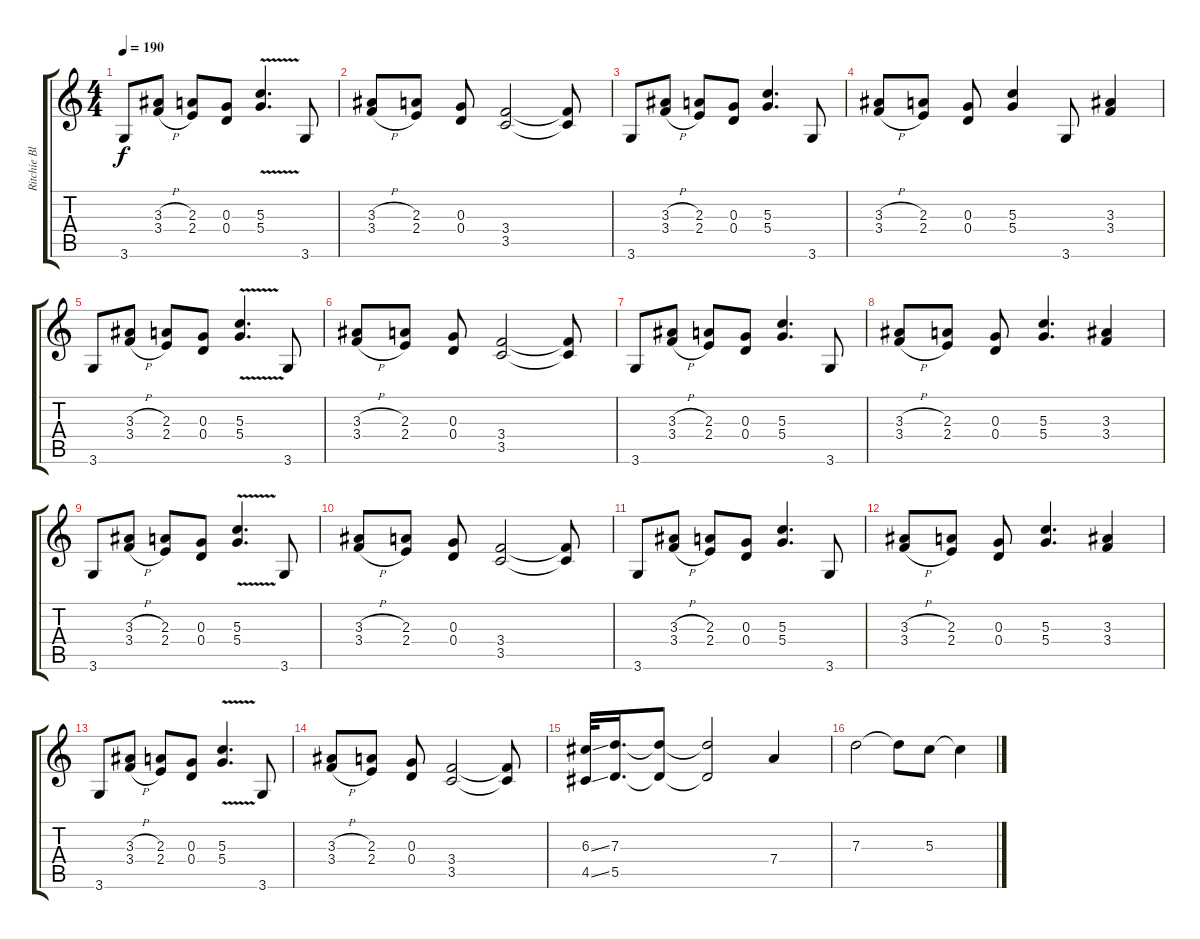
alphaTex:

\track ("Ritchie Blackmore" "Ritchie Bl") {instrument overdrivenguitar}
\staff {score tabs}
\tuning (E4 B3 G3 D3 A2 E2) {hide}
\ts (4 4)
\tempo 190
\clef g2
\ks c
3.6.8{dy f} (3.3{h} 3.4{h}).8 (2.3 2.4).8 (0.3 0.4).8 (5.3{v} 5.4{v}).4{d} 3.6.8 |
(3.3{h} 3.4{h}).8 (2.3 2.4).8 (0.3 0.4).8 (3.4 3.5).2 (3.4{t} 3.5{t}).8 |
3.6.8 (3.3{h} 3.4{h}).8 (2.3 2.4).8 (0.3 0.4).8 (5.3 5.4).4{d} 3.6.8 |
(3.3{h} 3.4{h}).8 (2.3 2.4).8 (0.3 0.4).8 (5.3 5.4).4 3.6.8 (3.3 3.4).4 |
3.6.8 (3.3{h} 3.4{h}).8 (2.3 2.4).8 (0.3 0.4).8 (5.3{v} 5.4{v}).4{d} 3.6.8 |
(3.3{h} 3.4{h}).8 (2.3 2.4).8 (0.3 0.4).8 (3.4 3.5).2 (3.4{t} 3.5{t}).8 |
3.6.8 (3.3{h} 3.4{h}).8 (2.3 2.4).8 (0.3 0.4).8 (5.3 5.4).4{d} 3.6.8 |
(3.3{h} 3.4{h}).8 (2.3 2.4).8 (0.3 0.4).8 (5.3 5.4).4{d} (3.3 3.4).4 |
3.6.8 (3.3{h} 3.4{h}).8 (2.3 2.4).8 (0.3 0.4).8 (5.3{v} 5.4{v}).4{d} 3.6.8 |
(3.3{h} 3.4{h}).8 (2.3 2.4).8 (0.3 0.4).8 (3.4 3.5).2 (3.4{t} 3.5{t}).8 |
3.6.8 (3.3{h} 3.4{h}).8 (2.3 2.4).8 (0.3 0.4).8 (5.3 5.4).4{d} 3.6.8 |
(3.3{h} 3.4{h}).8 (2.3 2.4).8 (0.3 0.4).8 (5.3 5.4).4{d} (3.3 3.4).4 |
3.6.8 (3.3{h} 3.4{h}).8 (2.3 2.4).8 (0.3 0.4).8 (5.3{v} 5.4{v}).4{d} 3.6.8 |
(3.3{h} 3.4{h}).8 (2.3 2.4).8 (0.3 0.4).8 (3.4 3.5).2 (3.4{t} 3.5{t}).8 |
(6.3{ss} 4.5{ss}).32 (7.3 5.5).16{d} (7.3{t} 5.5{t}).8 (7.3{t} 5.5{t}).2 7.4.4 |
7.3.2 7.3{t}.8 5.3.8 5.3{t}.4
